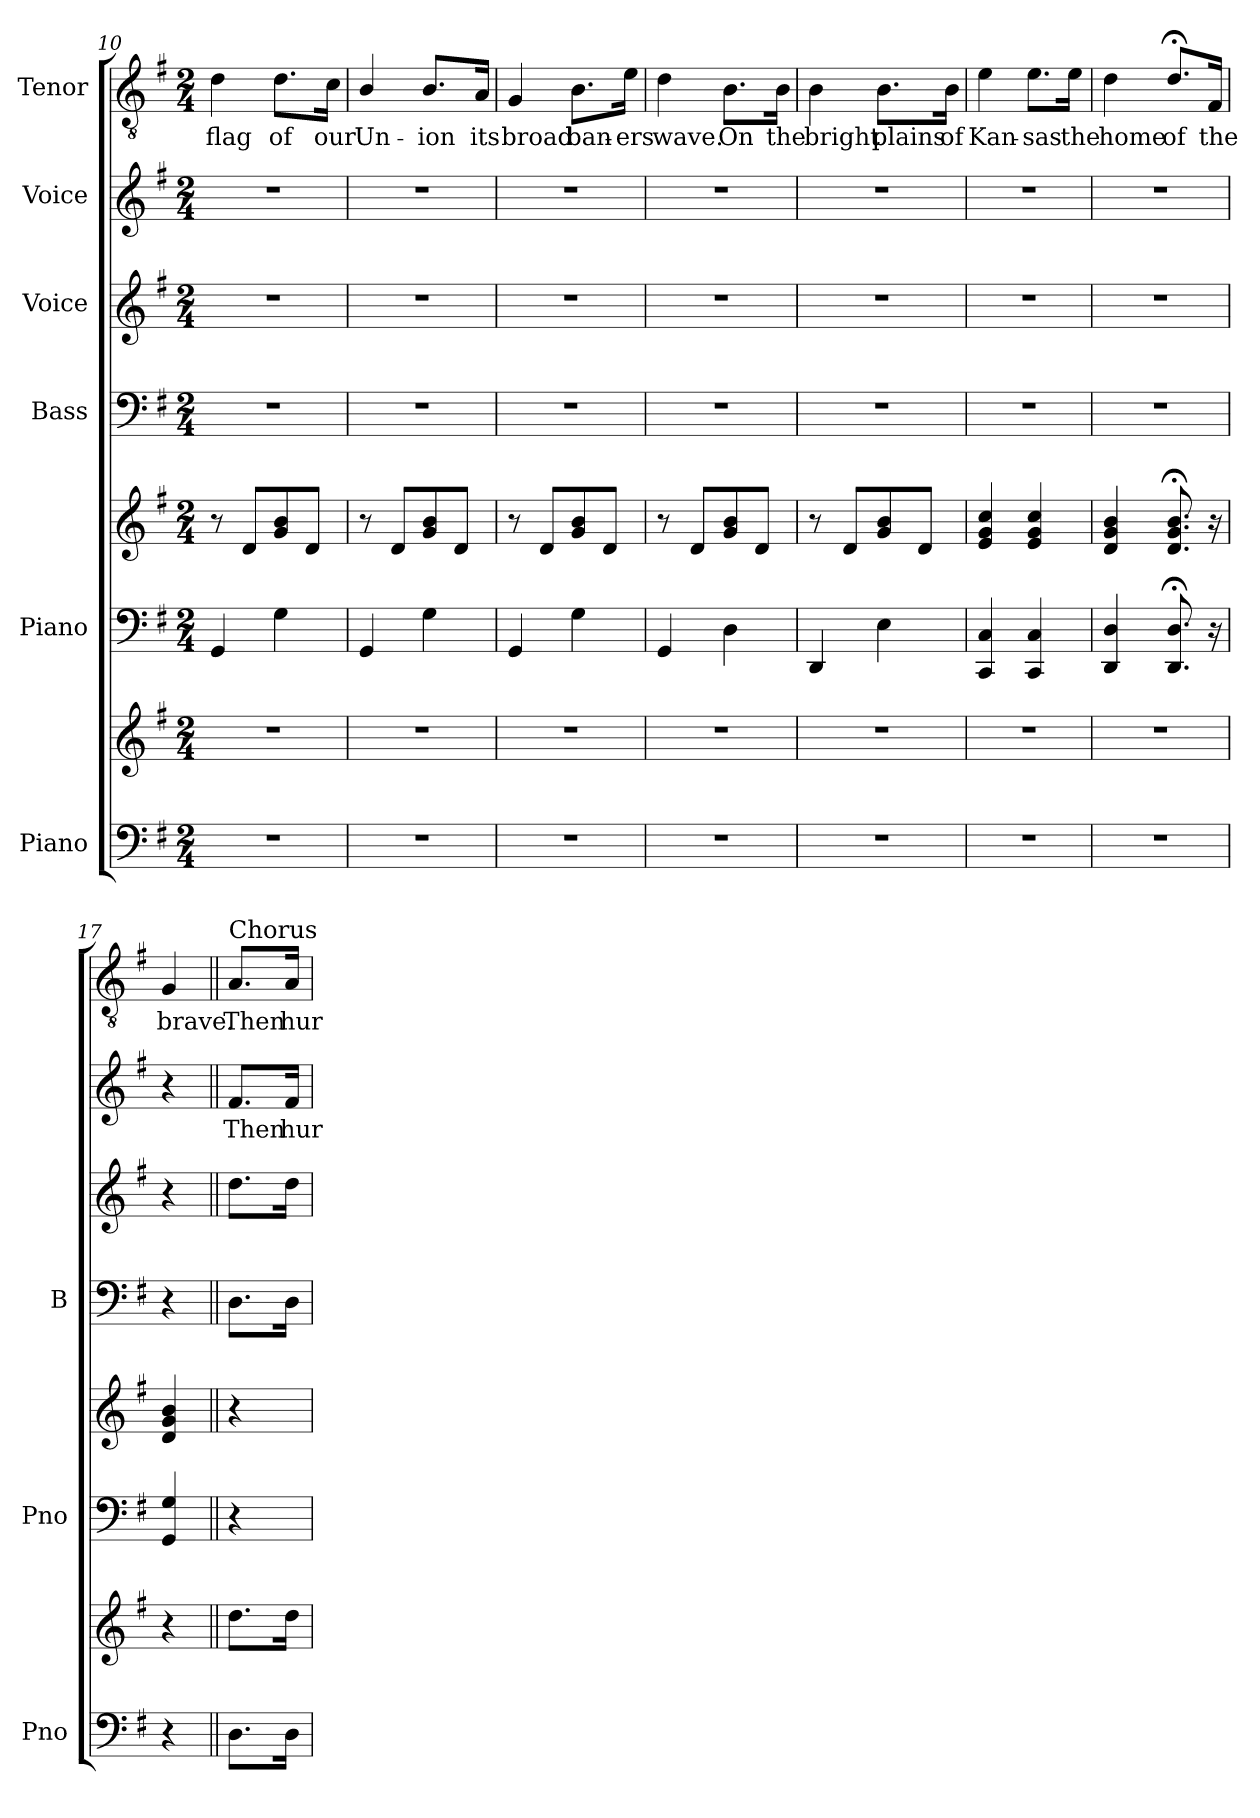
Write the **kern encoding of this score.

**kern	**kern	**kern	**kern	**kern	**kern	**kern	**text	**kern	**text
*part6	*part6	*part5	*part5	*part4	*part3	*part2	*part2	*part1	*part1
*staff8	*staff7	*staff6	*staff5	*staff4	*staff3	*staff2	*staff2	*staff1	*staff1
*I"Piano	*	*I"Piano	*	*I"Bass	*I"Voice	*I"Voice	*	*I"Tenor	*
*I'Pno	*	*I'Pno	*	*I'B	*	*	*	*	*
*clefF4	*clefG2	*clefF4	*clefG2	*clefF4	*clefG2	*clefG2	*	*clefGv2	*
*k[f#]	*k[f#]	*k[f#]	*k[f#]	*k[f#]	*k[f#]	*k[f#]	*	*k[f#]	*
*M2/4	*M2/4	*M2/4	*M2/4	*M2/4	*M2/4	*M2/4	*	*M2/4	*
=10	=10	=10	=10	=10	=10	=10	=10	=10	=10
!	!	!	!	!	!	!	!	!	!LO:LY:b
2r	2r	4GG/	8r	2r	2r	2r	.	4d\	flag
.	.	.	8d/L	.	.	.	.	.	.
!	!	!	!	!	!	!	!	!	!LO:LY:b
.	.	4G\	8g/ 8b/	.	.	.	.	8.d\L	of
.	.	.	8d/J	.	.	.	.	.	.
!	!	!	!	!	!	!	!	!	!LO:LY:b
.	.	.	.	.	.	.	.	16c\Jk	our
!!LO:LB:g=z
=11	=11	=11	=11	=11	=11	=11	=11	=11	=11
!	!	!	!	!	!	!	!	!	!LO:LY:b
2r	2r	4GG/	8r	2r	2r	2r	.	4B/	Un-
.	.	.	8d/L	.	.	.	.	.	.
!	!	!	!	!	!	!	!	!	!LO:LY:b
.	.	4G\	8g/ 8b/	.	.	.	.	8.B/L	ion
.	.	.	8d/J	.	.	.	.	.	.
!	!	!	!	!	!	!	!	!	!LO:LY:b
.	.	.	.	.	.	.	.	16A/Jk	its
=12	=12	=12	=12	=12	=12	=12	=12	=12	=12
!	!	!	!	!	!	!	!	!	!LO:LY:b
2r	2r	4GG/	8r	2r	2r	2r	.	4G/	broad
.	.	.	8d/L	.	.	.	.	.	.
!	!	!	!	!	!	!	!	!	!LO:LY:b
.	.	4G\	8g/ 8b/	.	.	.	.	8.B\L	ban-
.	.	.	8d/J	.	.	.	.	.	.
!	!	!	!	!	!	!	!	!	!LO:LY:b
.	.	.	.	.	.	.	.	16e\Jk	ers
=13	=13	=13	=13	=13	=13	=13	=13	=13	=13
!	!	!	!	!	!	!	!	!	!LO:LY:b
2r	2r	4GG/	8r	2r	2r	2r	.	4d\	wave.
.	.	.	8d/L	.	.	.	.	.	.
!	!	!	!	!	!	!	!	!	!LO:LY:b
.	.	4D\	8g/ 8b/	.	.	.	.	8.B\L	On
.	.	.	8d/J	.	.	.	.	.	.
!	!	!	!	!	!	!	!	!	!LO:LY:b
.	.	.	.	.	.	.	.	16B\Jk	the
=14	=14	=14	=14	=14	=14	=14	=14	=14	=14
!	!	!	!	!	!	!	!	!	!LO:LY:b
2r	2r	4DD/	8r	2r	2r	2r	.	4B\	bright
.	.	.	8d/L	.	.	.	.	.	.
!	!	!	!	!	!	!	!	!	!LO:LY:b
.	.	4E\	8g/ 8b/	.	.	.	.	8.B\L	plains
.	.	.	8d/J	.	.	.	.	.	.
!	!	!	!	!	!	!	!	!	!LO:LY:b
.	.	.	.	.	.	.	.	16B\Jk	of
=15	=15	=15	=15	=15	=15	=15	=15	=15	=15
!	!	!	!	!	!	!	!	!	!LO:LY:b
2r	2r	4CC/ 4C/	4e/ 4g/ 4cc/	2r	2r	2r	.	4e\	Kan-
!	!	!	!	!	!	!	!	!	!LO:LY:b
.	.	4CC/ 4C/	4e/ 4g/ 4cc/	.	.	.	.	8.e\L	sas
!	!	!	!	!	!	!	!	!	!LO:LY:b
.	.	.	.	.	.	.	.	16e\Jk	the
=16	=16	=16	=16	=16	=16	=16	=16	=16	=16
!	!	!	!	!	!	!	!	!	!LO:LY:b
2r	2r	4DD/ 4D/	4d/ 4g/ 4b/	2r	2r	2r	.	4d\	home
!	!	!	!	!	!	!	!	!	!LO:LY:b
.	.	8.DD/;< 8.D/;<	8.d/;< 8.g/;< 8.b/;<	.	.	.	.	8.d;</L	of
!	!	!	!	!	!	!	!	!	!LO:LY:b
.	.	16r	16r	.	.	.	.	16F#/Jk	the
=17	=17	=17	=17	=17	=17	=17	=17	=17	=17
!	!	!	!	!	!	!	!	!	!LO:LY:b
4r	4r	4GG/ 4G/	4d/ 4g/ 4b/	4r	4r	4r	.	4G/	brave.
!!LO:PB:g=z
=18||	=18||	=18||	=18||	=18||	=18||	=18||	=18||	=18||	=18||
!	!	!	!	!	!	!	!	!LO:TX:a:t=Chorus	!
!	!	!	!	!	!	!	!LO:LY:b	!	!LO:LY:b
8.D\L	8.dd\L	4r	4r	8.D\L	8.dd\L	8.f#/L	Then	8.A/L	Then
!	!	!	!	!	!	!	!LO:LY:b	!	!LO:LY:b
16D\Jk	16dd\Jk	.	.	16D\Jk	16dd\Jk	16f#/Jk	hur-	16A/Jk	hur-
=	=	=	=	=	=	=	=	=	=
*-	*-	*-	*-	*-	*-	*-	*-	*-	*-
